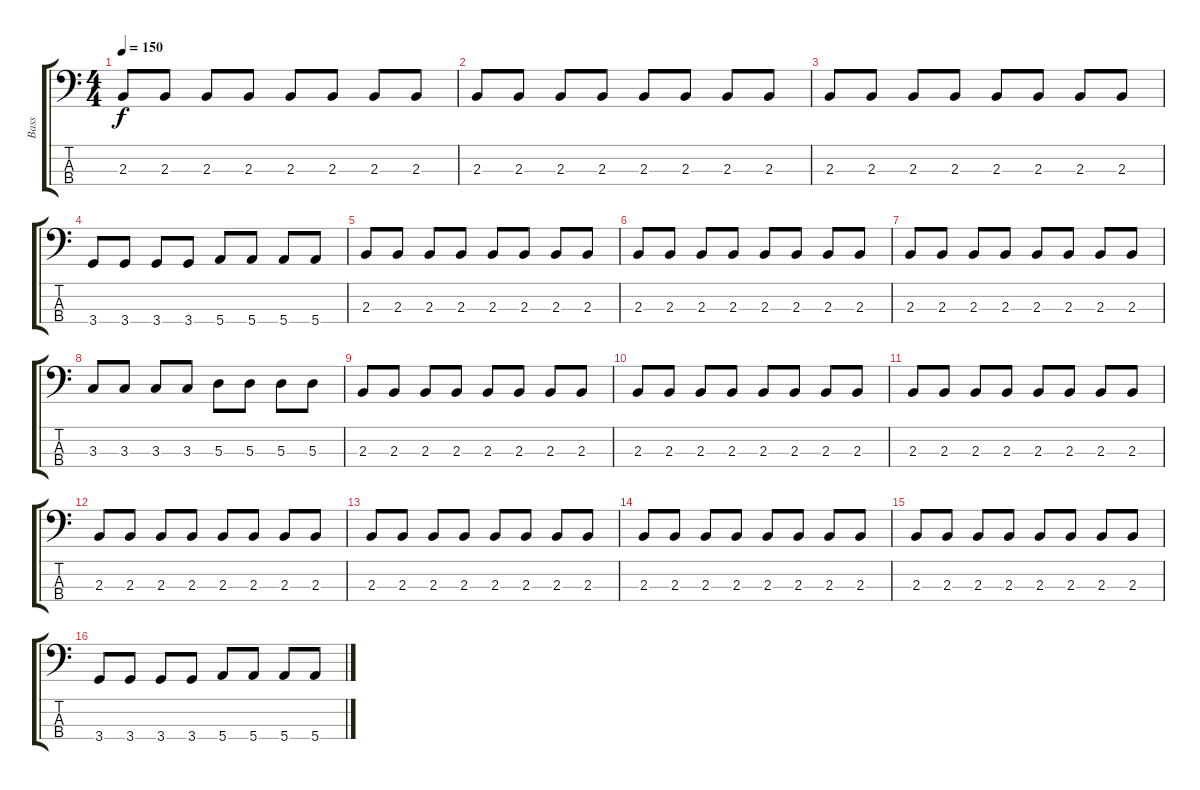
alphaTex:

\track ("Bass" "Bass") {instrument electricbasspick}
\staff {score tabs}
\tuning (G2 D2 A1 E1) {hide}
\ts (4 4)
\tempo 150
\clef f4
\ks c
2.3.8{dy f} 2.3.8 2.3.8 2.3.8 2.3.8 2.3.8 2.3.8 2.3.8 |
2.3.8 2.3.8 2.3.8 2.3.8 2.3.8 2.3.8 2.3.8 2.3.8 |
2.3.8 2.3.8 2.3.8 2.3.8 2.3.8 2.3.8 2.3.8 2.3.8 |
3.4.8 3.4.8 3.4.8 3.4.8 5.4.8 5.4.8 5.4.8 5.4.8 |
2.3.8 2.3.8 2.3.8 2.3.8 2.3.8 2.3.8 2.3.8 2.3.8 |
2.3.8 2.3.8 2.3.8 2.3.8 2.3.8 2.3.8 2.3.8 2.3.8 |
2.3.8 2.3.8 2.3.8 2.3.8 2.3.8 2.3.8 2.3.8 2.3.8 |
3.3.8 3.3.8 3.3.8 3.3.8 5.3.8 5.3.8 5.3.8 5.3.8 |
2.3.8 2.3.8 2.3.8 2.3.8 2.3.8 2.3.8 2.3.8 2.3.8 |
2.3.8 2.3.8 2.3.8 2.3.8 2.3.8 2.3.8 2.3.8 2.3.8 |
2.3.8 2.3.8 2.3.8 2.3.8 2.3.8 2.3.8 2.3.8 2.3.8 |
2.3.8 2.3.8 2.3.8 2.3.8 2.3.8 2.3.8 2.3.8 2.3.8 |
2.3.8 2.3.8 2.3.8 2.3.8 2.3.8 2.3.8 2.3.8 2.3.8 |
2.3.8 2.3.8 2.3.8 2.3.8 2.3.8 2.3.8 2.3.8 2.3.8 |
2.3.8 2.3.8 2.3.8 2.3.8 2.3.8 2.3.8 2.3.8 2.3.8 |
3.4.8 3.4.8 3.4.8 3.4.8 5.4.8 5.4.8 5.4.8 5.4.8
